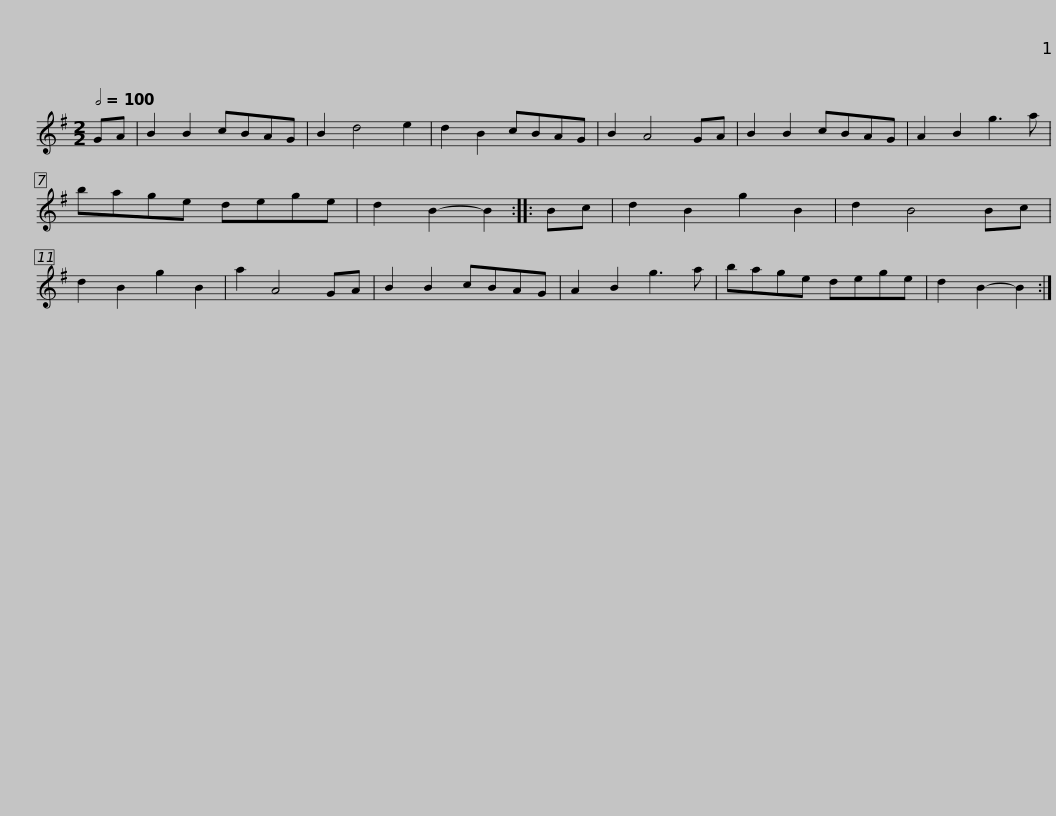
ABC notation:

X:1
L:1/8
Q:1/2=100
M:2/2
I:linebreak $
K:G
V:1 treble
V:1
 GA | B2 B2 cBAG | B2 d4 e2 | d2 B2 cBAG | B2 A4 GA | %5
 B2 B2 cBAG | A2 B2 g3 a | bage dege |$ d2 B2- B2 :: Bc | %10
 d2 B2 g2 B2 | d2 B4 Bc | d2 B2 g2 B2 | a2 A4 GA | B2 B2 cBAG | %15
 A2 B2 g3 a | bage dege |$ d2 B2- B2 :| %18
